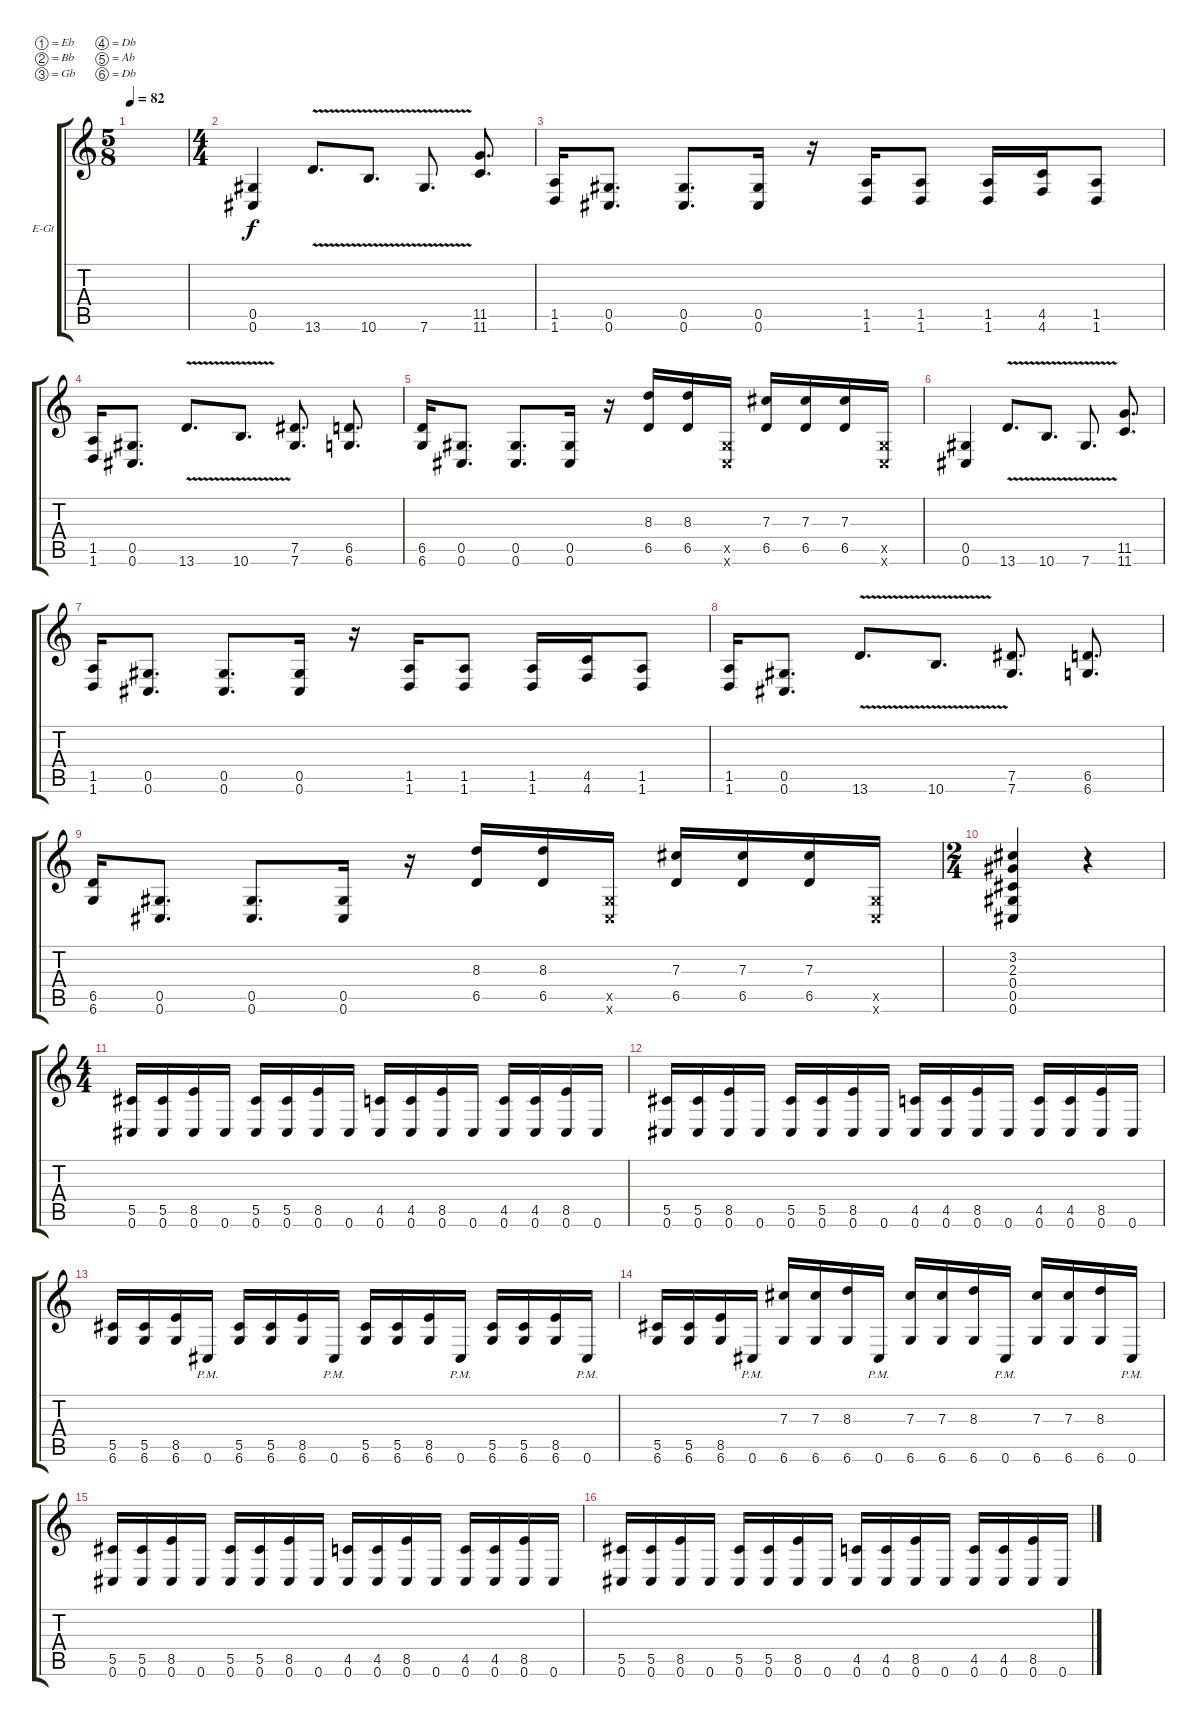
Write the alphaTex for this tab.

\bracketExtendMode groupsimilarinstruments
\firstSystemTrackNameOrientation horizontal
\otherSystemsTrackNameOrientation horizontal
\track ("Electric Guitar 2" "E-Gt") {instrument distortionguitar}
\staff {score tabs}
\tuning (Eb4 Bb3 Gb3 Db3 Ab2 Db2)
\ts (5 8)
\tempo 82
\clef g2
\ks c
|
\ts (4 4)
(0.6 0.5).4 13.6{v}.8{d} 10.6{v}.8{d} 7.6{v}.8{d} (11.6 11.5).8{d} |
(1.6 1.5).16 (0.6 0.5).8{d} (0.6 0.5).8{d} (0.6 0.5).16 r.16 (1.6 1.5).16 (1.6 1.5).8 (1.6 1.5).16 (4.6 4.5).16 (1.6 1.5).8 |
(1.6 1.5).16 (0.5 0.6).8{d} 13.6{v}.8{d} 10.6{v}.8{d} (7.6 7.5).8{d} (6.6 6.5).8{d} |
(6.5 6.6).16 (0.6 0.5).8{d} (0.6 0.5).8{d} (0.6 0.5).16 r.16 (6.5 8.3).16 (6.5 8.3).16 (0.6{x} 0.5{x}).16 (6.5 7.3).16 (6.5 7.3).16 (6.5 7.3).16 (0.6{x} 0.5{x}).16 |
(0.6 0.5).4 13.6{v}.8{d} 10.6{v}.8{d} 7.6{v}.8{d} (11.6 11.5).8{d} |
(1.6 1.5).16 (0.6 0.5).8{d} (0.6 0.5).8{d} (0.6 0.5).16 r.16 (1.6 1.5).16 (1.6 1.5).8 (1.6 1.5).16 (4.6 4.5).16 (1.6 1.5).8 |
(1.6 1.5).16 (0.5 0.6).8{d} 13.6{v}.8{d} 10.6{v}.8{d} (7.6 7.5).8{d} (6.6 6.5).8{d} |
(6.5 6.6).16 (0.6 0.5).8{d} (0.6 0.5).8{d} (0.6 0.5).16 r.16 (6.5 8.3).16 (6.5 8.3).16 (0.6{x} 0.5{x}).16 (6.5 7.3).16 (6.5 7.3).16 (6.5 7.3).16 (0.6{x} 0.5{x}).16 |
\ts (2 4)
(0.6 0.5 0.4 2.3 3.2).4 r.4 |
\ts (4 4)
(5.5 0.6).16 (5.5 0.6).16 (8.5 0.6).16 0.6.16 (0.6 5.5).16 (0.6 5.5).16 (0.6 8.5).16 0.6.16 (0.6 4.5).16 (0.6 4.5).16 (0.6 8.5).16 0.6.16 (0.6 4.5).16 (0.6 4.5).16 (0.6 8.5).16 0.6.16 |
(5.5 0.6).16 (5.5 0.6).16 (8.5 0.6).16 0.6.16 (0.6 5.5).16 (0.6 5.5).16 (0.6 8.5).16 0.6.16 (0.6 4.5).16 (0.6 4.5).16 (0.6 8.5).16 0.6.16 (0.6 4.5).16 (0.6 4.5).16 (0.6 8.5).16 0.6.16 |
(5.5 6.6).16 (5.5 6.6).16 (8.5 6.6).16 0.6{pm}.16 (6.6 5.5).16 (6.6 5.5).16 (6.6 8.5).16 0.6{pm}.16 (6.6 5.5).16 (6.6 5.5).16 (6.6 8.5).16 0.6{pm}.16 (6.6 5.5).16 (6.6 5.5).16 (6.6 8.5).16 0.6{pm}.16 |
(5.5 6.6).16 (5.5 6.6).16 (8.5 6.6).16 0.6{pm}.16 (6.6 7.3).16 (6.6 7.3).16 (6.6 8.3).16 0.6{pm}.16 (6.6 7.3).16 (6.6 7.3).16 (6.6 8.3).16 0.6{pm}.16 (6.6 7.3).16 (6.6 7.3).16 (6.6 8.3).16 0.6{pm}.16 |
(5.5 0.6).16 (5.5 0.6).16 (8.5 0.6).16 0.6.16 (0.6 5.5).16 (0.6 5.5).16 (0.6 8.5).16 0.6.16 (0.6 4.5).16 (0.6 4.5).16 (0.6 8.5).16 0.6.16 (0.6 4.5).16 (0.6 4.5).16 (0.6 8.5).16 0.6.16 |
(5.5 0.6).16 (5.5 0.6).16 (8.5 0.6).16 0.6.16 (0.6 5.5).16 (0.6 5.5).16 (0.6 8.5).16 0.6.16 (0.6 4.5).16 (0.6 4.5).16 (0.6 8.5).16 0.6.16 (0.6 4.5).16 (0.6 4.5).16 (0.6 8.5).16 0.6.16
